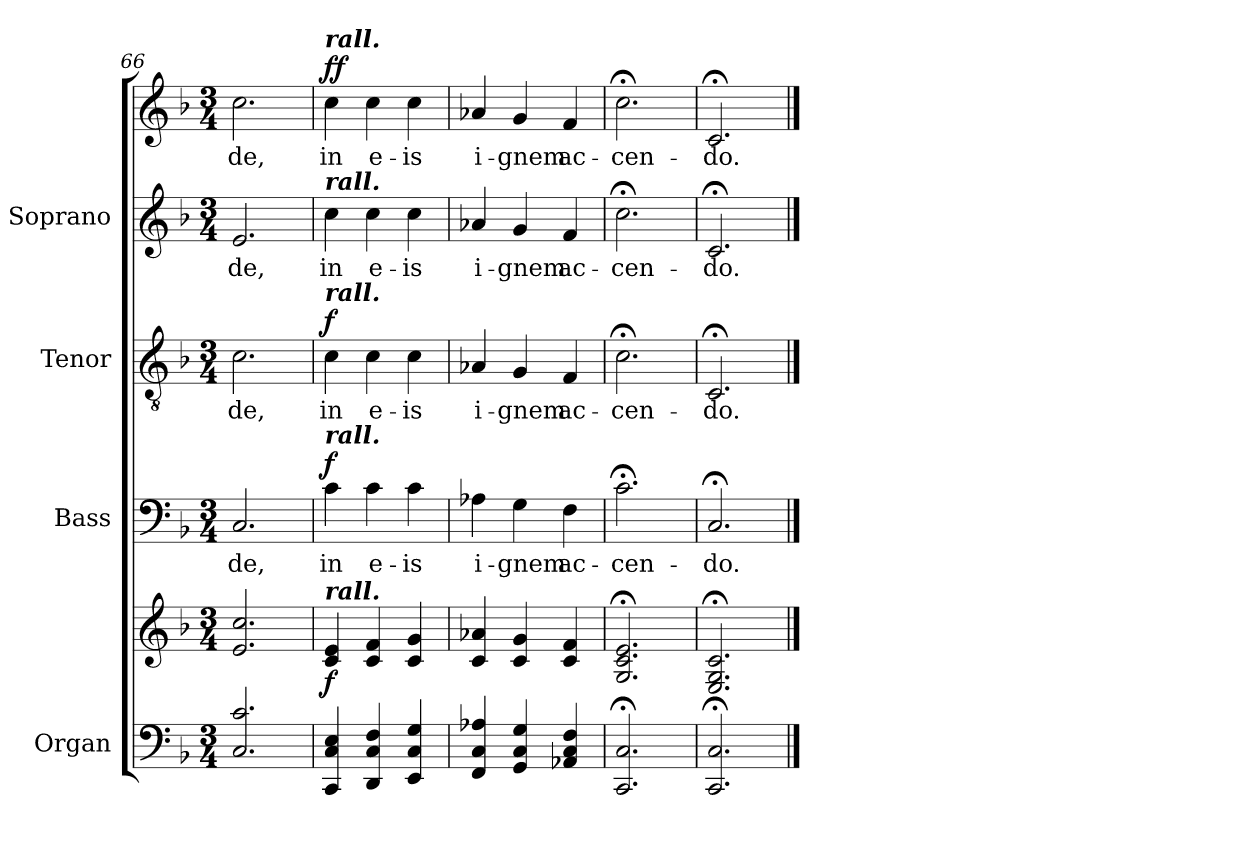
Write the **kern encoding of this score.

**kern	**kern	**dynam	**kern	**text	**dynam	**kern	**text	**dynam	**kern	**text	**kern	**text	**dynam
*part4	*part4	*part4	*part3	*part3	*part3	*part2	*part2	*part2	*part1	*part1	*part1	*part1	*part1
*staff6	*staff5	*staff5/6	*staff4	*staff4	*staff4	*staff3	*staff3	*staff3	*staff2	*staff2	*staff1	*staff1	*staff1/2
*I"Organ	*	*	*I"Bass	*	*	*I"Tenor	*	*	*I"Soprano	*	*	*	*
*	*	*	*I'B	*	*	*I'T	*	*	*I'S	*	*	*	*
*clefF4	*clefG2	*	*clefF4	*	*	*clefGv2	*	*	*clefG2	*	*clefG2	*	*
*k[b-]	*k[b-]	*	*k[b-]	*	*	*k[b-]	*	*	*k[b-]	*	*k[b-]	*	*
*F:	*F:	*	*F:	*	*	*F:	*	*	*F:	*	*F:	*	*
*M3/4	*M3/4	*	*M3/4	*	*	*M3/4	*	*	*M3/4	*	*M3/4	*	*
=66	=66	=66	=66	=66	=66	=66	=66	=66	=66	=66	=66	=66	=66
*^	*^	*	*	*	*	*	*	*	*	*	*	*	*
!	!	!	!LO:N:vis=1	!	!	!LO:LY:b	!	!	!LO:LY:b	!	!	!LO:LY:b	!	!LO:LY:b	!
2.C 2.c	2.ryy	2.e 2.cc	2.ryy	.	2.C	-de,	.	2.c	de,	.	2.e	de,	2.cc	de,	.
=67	=67	=67	=67	=67	=67	=67	=67	=67	=67	=67	=67	=67	=67	=67	=67
!	!	!	!	!	!	!	!	!	!	!	!	!	!LO:TX:a:Bi:t=rall.	!	!
!	!	!	!	!	!	!	!	!	!	!	!LO:TX:a:Bi:t=rall.	!	!	!	!
!	!	!	!	!	!	!	!	!LO:TX:a:Bi:t=rall.	!	!	!	!	!	!	!
!	!	!	!	!	!LO:TX:a:Bi:t=rall.	!	!	!	!	!	!	!	!	!	!
!	!	!LO:TX:a:Bi:t=rall.	!	!	!	!	!	!	!	!	!	!	!	!	!
!	!LO:N:vis=1	!	!LO:N:vis=1	!LO:DY:b	!	!LO:LY:b	!LO:DY:b	!	!LO:LY:b	!LO:DY:b	!	!LO:LY:b	!	!LO:LY:b	!LO:DY:b=2
!	!	!	!	!	!	!	!	!	!	!	!	!	!	!	!LO:DY:n=1:b
4CC 4C 4E	2.ryy	4c 4e	2.ryy	f	4c	in	f	4c	in	f	4cc	in	4cc	in	f f
!	!	!	!	!	!	!LO:LY:b	!	!	!LO:LY:b	!	!	!LO:LY:b	!	!LO:LY:b	!
4DD 4C 4F	.	4c 4f	.	.	4c	e-	.	4c	e-	.	4cc	e-	4cc	e-	.
!	!	!	!	!	!	!LO:LY:b	!	!	!LO:LY:b	!	!	!LO:LY:b	!	!LO:LY:b	!
4EE 4C 4G	.	4c 4g	.	.	4c	-is	.	4c	-is	.	4cc	-is	4cc	-is	.
=68	=68	=68	=68	=68	=68	=68	=68	=68	=68	=68	=68	=68	=68	=68	=68
!	!LO:N:vis=1	!	!LO:N:vis=1	!	!	!LO:LY:b	!	!	!LO:LY:b	!	!	!LO:LY:b	!	!LO:LY:b	!
4FF 4C 4A-X	2.ryy	4c 4a-X	2.ryy	.	4A-X	i-	.	4A-X	i-	.	4a-X	-i-	4a-X	i-	.
!	!	!	!	!	!	!LO:LY:b	!	!	!LO:LY:b	!	!	!LO:LY:b	!	!LO:LY:b	!
4GG 4C 4G	.	4c 4g	.	.	4G	-gnem	.	4G	-gnem	.	4g	-gnem	4g	-gnem	.
!	!	!	!	!	!	!LO:LY:b	!	!	!LO:LY:b	!	!	!LO:LY:b	!	!LO:LY:b	!
4AA-X 4C 4F	.	4c 4f	.	.	4F	ac-	.	4F	ac-	.	4f	ac-	4f	ac-	.
=69	=69	=69	=69	=69	=69	=69	=69	=69	=69	=69	=69	=69	=69	=69	=69
!	!LO:N:vis=1	!	!LO:N:vis=1	!	!	!LO:LY:b	!	!	!LO:LY:b	!	!	!LO:LY:b	!	!LO:LY:b	!
2.CC; 2.C;	2.ryy	2.G;< 2.c;< 2.e;<	2.ryy	.	2.c;<	-cen-	.	2.c;<	-cen-	.	2.cc;<	-cen-	2.cc;<	-cen-	.
=70	=70	=70	=70	=70	=70	=70	=70	=70	=70	=70	=70	=70	=70	=70	=70
!	!LO:N:vis=1	!	!LO:N:vis=1	!	!	!LO:LY:b	!	!	!LO:LY:b	!	!	!LO:LY:b	!	!LO:LY:b	!
2.CC; 2.C;	2.ryy	2.E;< 2.G;< 2.c;<	2.ryy	.	2.C;<	-do.	.	2.C;<	-do.	.	2.c;<	do.	2.c;<	-do.	.
*v	*v	*	*	*	*	*	*	*	*	*	*	*	*	*	*
*	*v	*v	*	*	*	*	*	*	*	*	*	*	*	*
==	==	==	==	==	==	==	==	==	==	==	==	==	==
*-	*-	*-	*-	*-	*-	*-	*-	*-	*-	*-	*-	*-	*-
